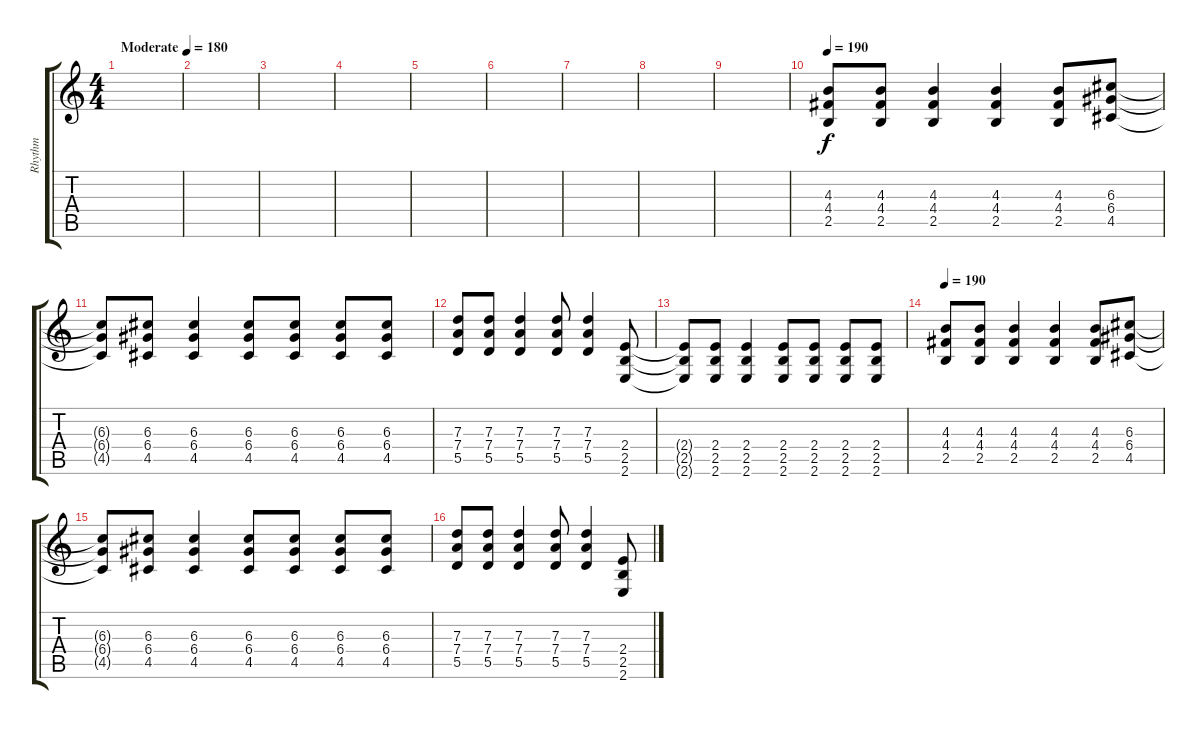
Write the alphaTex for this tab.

\track ("Rhythm" "Rhythm") {instrument overdrivenguitar}
\staff {score tabs}
\tuning (E4 B3 G3 D3 A2 D2) {hide}
\ts (4 4)
\tempo (180 "Moderate")
\clef g2
\ks c
|
|
|
|
|
|
|
|
|
\tempo 190
(4.3 4.4 2.5).8 (4.3 4.4 2.5).8 (4.3 4.4 2.5).4 (4.3 4.4 2.5).4 (4.3 4.4 2.5).8 (6.3 6.4 4.5).8 |
(6.3{t} 6.4{t} 4.5{t}).8 (6.3 6.4 4.5).8 (6.3 6.4 4.5).4 (6.3 6.4 4.5).8 (6.3 6.4 4.5).8 (6.3 6.4 4.5).8 (6.3 6.4 4.5).8 |
(7.3 7.4 5.5).8 (7.3 7.4 5.5).8 (7.3 7.4 5.5).4 (7.3 7.4 5.5).8 (7.3 7.4 5.5).4 (2.4 2.5 2.6).8 |
(2.4{t} 2.5{t} 2.6{t}).8 (2.4 2.5 2.6).8 (2.4 2.5 2.6).4 (2.4 2.5 2.6).8 (2.4 2.5 2.6).8 (2.4 2.5 2.6).8 (2.4 2.5 2.6).8 |
\tempo 190
(4.3 4.4 2.5).8 (4.3 4.4 2.5).8 (4.3 4.4 2.5).4 (4.3 4.4 2.5).4 (4.3 4.4 2.5).8 (6.3 6.4 4.5).8 |
(6.3{t} 6.4{t} 4.5{t}).8 (6.3 6.4 4.5).8 (6.3 6.4 4.5).4 (6.3 6.4 4.5).8 (6.3 6.4 4.5).8 (6.3 6.4 4.5).8 (6.3 6.4 4.5).8 |
(7.3 7.4 5.5).8 (7.3 7.4 5.5).8 (7.3 7.4 5.5).4 (7.3 7.4 5.5).8 (7.3 7.4 5.5).4 (2.4 2.5 2.6).8
